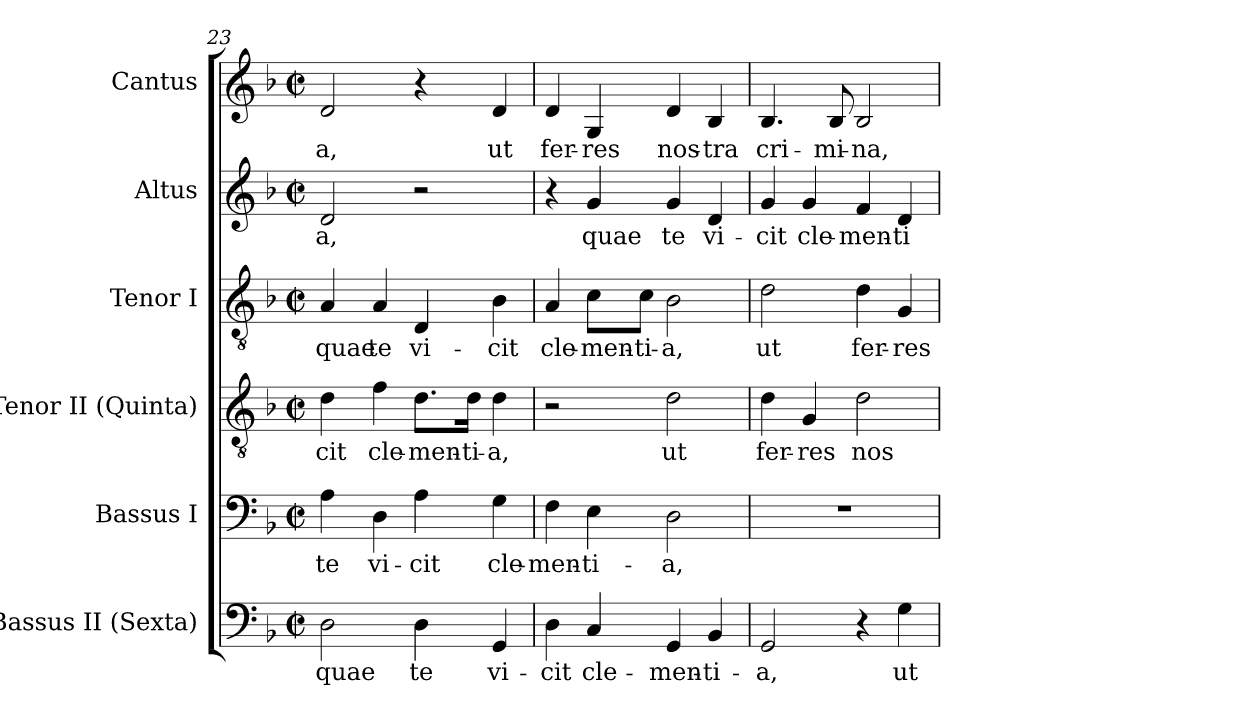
**kern	**text	**kern	**text	**kern	**text	**kern	**text	**kern	**text	**kern	**text
*part6	*part6	*part5	*part5	*part4	*part4	*part3	*part3	*part2	*part2	*part1	*part1
*staff6	*staff6	*staff5	*staff5	*staff4	*staff4	*staff3	*staff3	*staff2	*staff2	*staff1	*staff1
*I"Bassus II (Sexta)	*	*I"Bassus I	*	*I"Tenor II (Quinta)	*	*I"Tenor I	*	*I"Altus	*	*I"Cantus	*
*I'B.	*	*I'B.	*	*I'T.	*	*I'T.	*	*I'A.	*	*I'A.	*
*clefF4	*	*clefF4	*	*clefGv2	*	*clefGv2	*	*clefG2	*	*clefG2	*
*	*	*	*	*ITrd7c12	*	*ITrd7c12	*	*	*	*	*
*k[b-]	*	*k[b-]	*	*k[b-]	*	*k[b-]	*	*k[b-]	*	*k[b-]	*
*F:	*	*F:	*	*F:	*	*F:	*	*F:	*	*F:	*
*M2/2	*	*M2/2	*	*M2/2	*	*M2/2	*	*M2/2	*	*M2/2	*
*met(c|)	*	*met(c|)	*	*met(c|)	*	*met(c|)	*	*met(c|)	*	*met(c|)	*
=23	=23	=23	=23	=23	=23	=23	=23	=23	=23	=23	=23
!	!LO:LY:b:color=#000000	!	!	!	!	!	!	!	!	!	!
!	!	!	!LO:LY:b:color=#000000	!	!	!	!	!	!	!	!
!	!	!	!	!	!LO:LY:b:color=#000000	!	!	!	!	!	!
!	!	!	!	!	!	!	!LO:LY:b:color=#000000	!	!	!	!
!	!	!	!	!	!	!	!	!	!LO:LY:b:color=#000000	!	!
!	!	!	!	!	!	!	!	!	!	!	!LO:LY:b:color=#000000
2Di\	quae	4Ai\	te	4Di\	-cit	4AAi/	quae	2di/	-a,	2di/	-a,
!	!	!	!LO:LY:b:color=#000000	!	!	!	!	!	!	!	!
!	!	!	!	!	!LO:LY:b:color=#000000	!	!	!	!	!	!
!	!	!	!	!	!	!	!LO:LY:b:color=#000000	!	!	!	!
.	.	4Di\	vi-	4Fi\	cle-	4AAi/	te	.	.	.	.
!	!LO:LY:b:color=#000000	!	!	!	!	!	!	!	!	!	!
!	!	!	!LO:LY:b:color=#000000	!	!	!	!	!	!	!	!
!	!	!	!	!	!LO:LY:b:color=#000000	!	!	!	!	!	!
!	!	!	!	!	!	!	!LO:LY:b:color=#000000	!	!	!	!
4Di\	te	4Ai\	-cit	8.Di\L	-men-	4DDi/	vi-	2r	.	4r	.
!	!	!	!	!	!LO:LY:b:color=#000000	!	!	!	!	!	!
.	.	.	.	16Di\Jk	-ti-	.	.	.	.	.	.
!	!LO:LY:b:color=#000000	!	!	!	!	!	!	!	!	!	!
!	!	!	!LO:LY:b:color=#000000	!	!	!	!	!	!	!	!
!	!	!	!	!	!LO:LY:b:color=#000000	!	!	!	!	!	!
!	!	!	!	!	!	!	!LO:LY:b:color=#000000	!	!	!	!
!	!	!	!	!	!	!	!	!	!	!	!LO:LY:b:color=#000000
4GGi/	vi-	4Gi\	cle-	4Di\	-a,	4BB-i\	-cit	.	.	4di/	ut
=24	=24	=24	=24	=24	=24	=24	=24	=24	=24	=24	=24
!	!LO:LY:b:color=#000000	!	!	!	!	!	!	!	!	!	!
!	!	!	!LO:LY:b:color=#000000	!	!	!	!	!	!	!	!
!	!	!	!	!	!	!	!LO:LY:b:color=#000000	!	!	!	!
!	!	!	!	!	!	!	!	!	!	!	!LO:LY:b:color=#000000
4Di\	-cit	4Fi\	-men-	2r	.	4AAi/	cle-	4r	.	4di/	fer-
!	!LO:LY:b:color=#000000	!	!	!	!	!	!	!	!	!	!
!	!	!	!LO:LY:b:color=#000000	!	!	!	!	!	!	!	!
!	!	!	!	!	!	!	!LO:LY:b:color=#000000	!	!	!	!
!	!	!	!	!	!	!	!	!	!LO:LY:b:color=#000000	!	!
!	!	!	!	!	!	!	!	!	!	!	!LO:LY:b:color=#000000
4Ci/	cle-	4Ei\	-ti-	.	.	8Ci\L	-men-	4gi/	quae	4Gi/	-res
!	!	!	!	!	!	!	!LO:LY:b:color=#000000	!	!	!	!
.	.	.	.	.	.	8Ci\J	-ti-	.	.	.	.
!	!LO:LY:b:color=#000000	!	!	!	!	!	!	!	!	!	!
!	!	!	!LO:LY:b:color=#000000	!	!	!	!	!	!	!	!
!	!	!	!	!	!LO:LY:b:color=#000000	!	!	!	!	!	!
!	!	!	!	!	!	!	!LO:LY:b:color=#000000	!	!	!	!
!	!	!	!	!	!	!	!	!	!LO:LY:b:color=#000000	!	!
!	!	!	!	!	!	!	!	!	!	!	!LO:LY:b:color=#000000
4GGi/	-men-	2Di\	-a,	2Di\	ut	2BB-i\	-a,	4gi/	te	4di/	nos-
!	!LO:LY:b:color=#000000	!	!	!	!	!	!	!	!	!	!
!	!	!	!	!	!	!	!	!	!LO:LY:b:color=#000000	!	!
!	!	!	!	!	!	!	!	!	!	!	!LO:LY:b:color=#000000
4BB-i/	-ti-	.	.	.	.	.	.	4di/	vi-	4B-i/	-tra
=25	=25	=25	=25	=25	=25	=25	=25	=25	=25	=25	=25
!	!LO:LY:b:color=#000000	!	!	!	!	!	!	!	!	!	!
!	!	!	!	!	!LO:LY:b:color=#000000	!	!	!	!	!	!
!	!	!	!	!	!	!	!LO:LY:b:color=#000000	!	!	!	!
!	!	!	!	!	!	!	!	!	!LO:LY:b:color=#000000	!	!
!	!	!	!	!	!	!	!	!	!	!	!LO:LY:b:color=#000000
2GGi/	-a,	1r	.	4Di\	fer-	2Di\	ut	4gi/	-cit	4.B-i/	cri-
!	!	!	!	!	!LO:LY:b:color=#000000	!	!	!	!	!	!
!	!	!	!	!	!	!	!	!	!LO:LY:b:color=#000000	!	!
.	.	.	.	4GGi/	-res	.	.	4gi/	cle-	.	.
!	!	!	!	!	!	!	!	!	!	!	!LO:LY:b:color=#000000
.	.	.	.	.	.	.	.	.	.	8B-i/	-mi-
!	!	!	!	!	!LO:LY:b:color=#000000	!	!	!	!	!	!
!	!	!	!	!	!	!	!LO:LY:b:color=#000000	!	!	!	!
!	!	!	!	!	!	!	!	!	!LO:LY:b:color=#000000	!	!
!	!	!	!	!	!	!	!	!	!	!	!LO:LY:b:color=#000000
4r	.	.	.	2Di\	nos-	4Di\	fer-	4fi/	-men-	2B-i/	-na,
!	!LO:LY:b:color=#000000	!	!	!	!	!	!	!	!	!	!
!	!	!	!	!	!	!	!LO:LY:b:color=#000000	!	!	!	!
!	!	!	!	!	!	!	!	!	!LO:LY:b:color=#000000	!	!
4Gi\	ut	.	.	.	.	4GGi/	-res	4di/	-ti-	.	.
=	=	=	=	=	=	=	=	=	=	=	=
*-	*-	*-	*-	*-	*-	*-	*-	*-	*-	*-	*-
